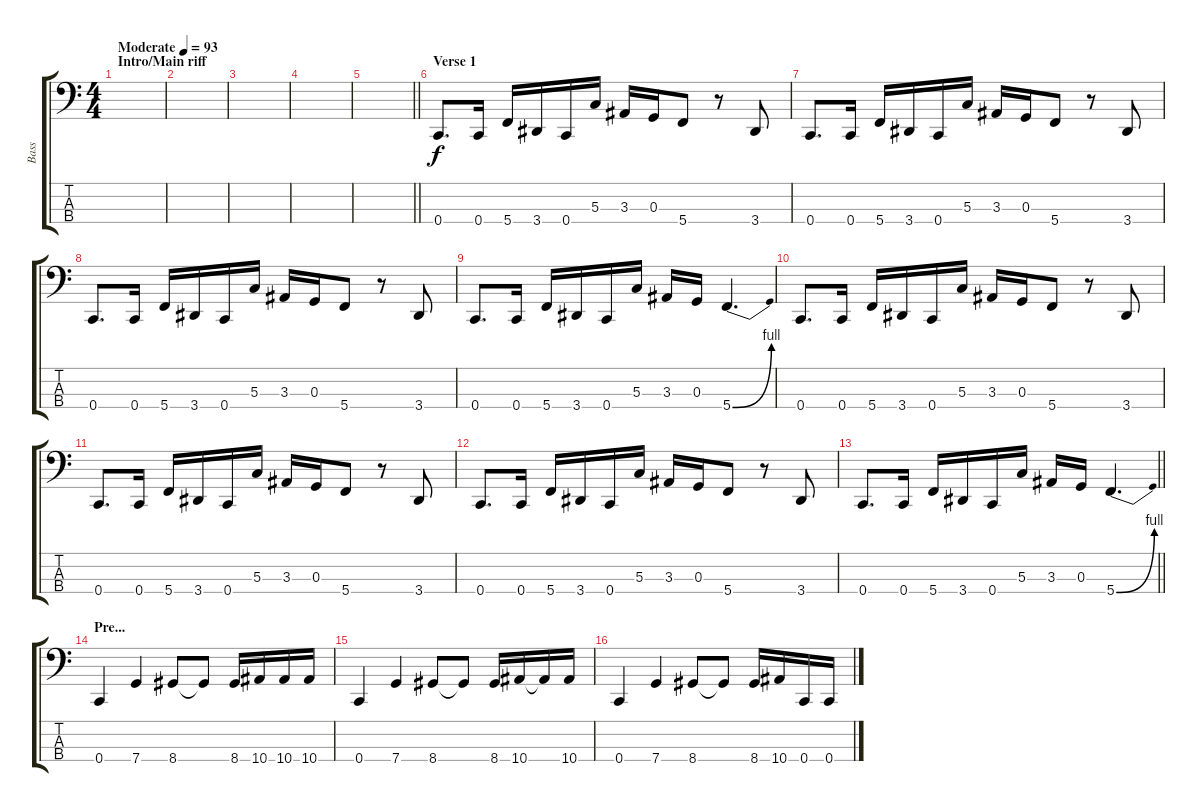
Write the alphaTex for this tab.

\track ("Bass" "Bass") {instrument electricbassfinger}
\staff {score tabs}
\tuning (F2 C2 G1 C1) {hide}
\ts (4 4)
\section ("" "Intro/Main riff")
\tempo (93 "Moderate")
\clef f4
\ks c
|
|
|
|
\barLineRight lightlight
|
\section ("" "Verse 1")
0.4.8{d} 0.4.16 5.4.16 3.4.16 0.4.16 5.3.16 3.3.16 0.3.16 5.4.8 r.8 3.4.8 |
0.4.8{d} 0.4.16 5.4.16 3.4.16 0.4.16 5.3.16 3.3.16 0.3.16 5.4.8 r.8 3.4.8 |
0.4.8{d} 0.4.16 5.4.16 3.4.16 0.4.16 5.3.16 3.3.16 0.3.16 5.4.8 r.8 3.4.8 |
0.4.8{d} 0.4.16 5.4.16 3.4.16 0.4.16 5.3.16 3.3.16 0.3.16 5.4{be (bend 0 0 60 4)}.4{d} |
0.4.8{d} 0.4.16 5.4.16 3.4.16 0.4.16 5.3.16 3.3.16 0.3.16 5.4.8 r.8 3.4.8 |
0.4.8{d} 0.4.16 5.4.16 3.4.16 0.4.16 5.3.16 3.3.16 0.3.16 5.4.8 r.8 3.4.8 |
0.4.8{d} 0.4.16 5.4.16 3.4.16 0.4.16 5.3.16 3.3.16 0.3.16 5.4.8 r.8 3.4.8 |
\barLineRight lightlight
0.4.8{d} 0.4.16 5.4.16 3.4.16 0.4.16 5.3.16 3.3.16 0.3.16 5.4{be (bend 0 0 60 4)}.4{d} |
\section ("" "Pre...")
0.4.4 7.4.4 8.4.8 8.4{t}.8 8.4.16 10.4.16 10.4.16 10.4.16 |
0.4.4 7.4.4 8.4.8 8.4{t}.8 8.4.16 10.4.16 10.4{t}.16 10.4.16 |
0.4.4 7.4.4 8.4.8 8.4{t}.8 8.4.16 10.4.16 0.4.16 0.4.16
